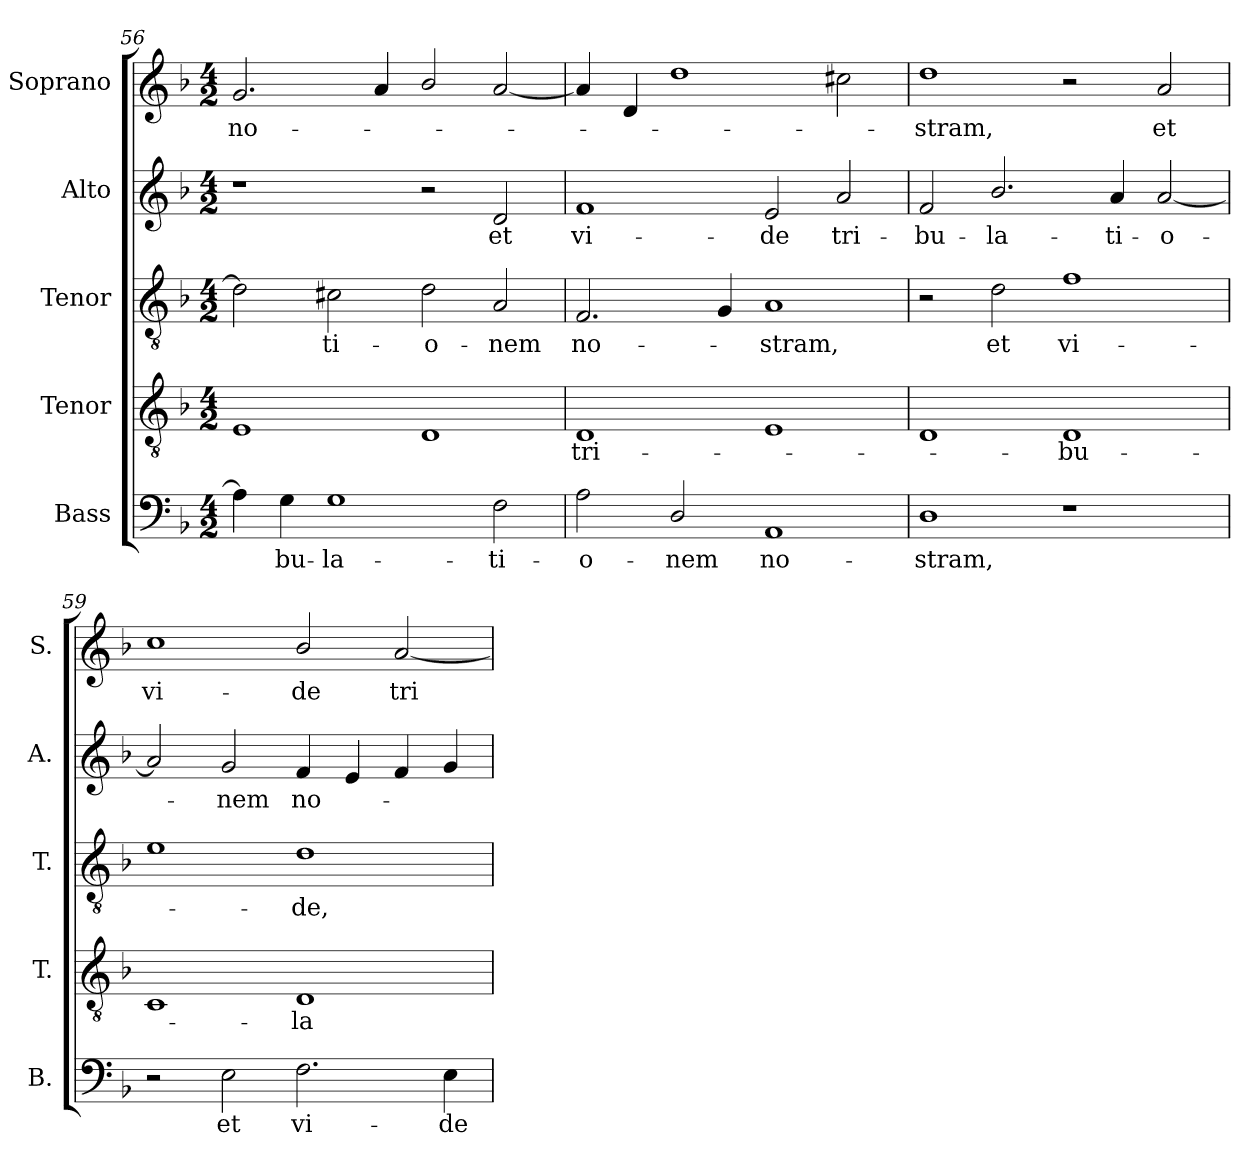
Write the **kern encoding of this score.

**kern	**text	**kern	**text	**kern	**text	**kern	**text	**kern	**text
*part5	*part5	*part4	*part4	*part3	*part3	*part2	*part2	*part1	*part1
*staff5	*staff5	*staff4	*staff4	*staff3	*staff3	*staff2	*staff2	*staff1	*staff1
*I"Bass	*	*I"Tenor	*	*I"Tenor	*	*I"Alto	*	*I"Soprano	*
*I'B.	*	*I'T.	*	*I'T.	*	*I'A.	*	*I'S.	*
*clefF4	*	*clefGv2	*	*clefGv2	*	*clefG2	*	*clefG2	*
*	*	*ITrd7c12	*	*ITrd7c12	*	*	*	*	*
*k[b-]	*	*k[b-]	*	*k[b-]	*	*k[b-]	*	*k[b-]	*
*F:	*	*F:	*	*F:	*	*F:	*	*F:	*
*M4/2	*	*M4/2	*	*M4/2	*	*M4/2	*	*M4/2	*
=56	=56	=56	=56	=56	=56	=56	=56	=56	=56
!	!	!	!	!	!	!	!	!	!LO:LY:b:color=#000000
4Ai\]	.	1EEi	.	2Di\]	.	1r	.	2.gi/	no-
!	!LO:LY:b:color=#000000	!	!	!	!	!	!	!	!
4Gi\	-bu-	.	.	.	.	.	.	.	.
!	!LO:LY:b:color=#000000	!	!	!	!	!	!	!	!
!	!	!	!	!	!LO:LY:b:color=#000000	!	!	!	!
1Gi	-la-	.	.	2C#Xi\	-ti-	.	.	.	.
.	.	.	.	.	.	.	.	4ai/	.
!	!	!	!	!	!LO:LY:b:color=#000000	!	!	!	!
.	.	1DDi	.	2Di\	-o-	2r	.	2b-i/	.
!	!LO:LY:b:color=#000000	!	!	!	!	!	!	!	!
!	!	!	!	!	!LO:LY:b:color=#000000	!	!	!	!
!	!	!	!	!	!	!	!LO:LY:b:color=#000000	!	!
2Fi\	-ti-	.	.	2AAi/	-nem	2di/	et	[2ai/	.
=57	=57	=57	=57	=57	=57	=57	=57	=57	=57
!	!LO:LY:b:color=#000000	!	!	!	!	!	!	!	!
!	!	!	!LO:LY:b:color=#000000	!	!	!	!	!	!
!	!	!	!	!	!LO:LY:b:color=#000000	!	!	!	!
!	!	!	!	!	!	!	!LO:LY:b:color=#000000	!	!
2Ai\	-o-	1DDi	tri-	2.FFi/	no-	1fi	vi-	4ai/]	.
.	.	.	.	.	.	.	.	4di/	.
!	!LO:LY:b:color=#000000	!	!	!	!	!	!	!	!
2Di/	-nem	.	.	.	.	.	.	1ddi	.
.	.	.	.	4GGi/	.	.	.	.	.
!	!LO:LY:b:color=#000000	!	!	!	!	!	!	!	!
!	!	!	!	!	!LO:LY:b:color=#000000	!	!	!	!
!	!	!	!	!	!	!	!LO:LY:b:color=#000000	!	!
1AAi	no-	1EEi	.	1AAi	-stram,	2ei/	-de	.	.
!	!	!	!	!	!	!	!LO:LY:b:color=#000000	!	!
.	.	.	.	.	.	2ai/	tri-	2cc#Xi\	.
=58	=58	=58	=58	=58	=58	=58	=58	=58	=58
!	!LO:LY:b:color=#000000	!	!	!	!	!	!	!	!
!	!	!	!	!	!	!	!LO:LY:b:color=#000000	!	!
!	!	!	!	!	!	!	!	!	!LO:LY:b:color=#000000
1Di	-stram,	1DDi	.	2r	.	2fi/	-bu-	1ddi	-stram,
!	!	!	!	!	!LO:LY:b:color=#000000	!	!	!	!
!	!	!	!	!	!	!	!LO:LY:b:color=#000000	!	!
.	.	.	.	2Di\	et	2.b-i/	-la-	.	.
!	!	!	!LO:LY:b:color=#000000	!	!	!	!	!	!
!	!	!	!	!	!LO:LY:b:color=#000000	!	!	!	!
1r	.	1DDi	-bu-	1Fi	vi-	.	.	2r	.
!	!	!	!	!	!	!	!LO:LY:b:color=#000000	!	!
.	.	.	.	.	.	4ai/	-ti-	.	.
!	!	!	!	!	!	!	!LO:LY:b:color=#000000	!	!
!	!	!	!	!	!	!	!	!	!LO:LY:b:color=#000000
.	.	.	.	.	.	[2ai/	-o-	2ai/	et
=59	=59	=59	=59	=59	=59	=59	=59	=59	=59
!	!	!	!	!	!	!	!	!	!LO:LY:b:color=#000000
2r	.	1CCi	.	1Ei	.	2ai/]	.	1cci	vi-
!	!LO:LY:b:color=#000000	!	!	!	!	!	!	!	!
!	!	!	!	!	!	!	!LO:LY:b:color=#000000	!	!
2Ei\	et	.	.	.	.	2gi/	-nem	.	.
!	!LO:LY:b:color=#000000	!	!	!	!	!	!	!	!
!	!	!	!LO:LY:b:color=#000000	!	!	!	!	!	!
!	!	!	!	!	!LO:LY:b:color=#000000	!	!	!	!
!	!	!	!	!	!	!	!LO:LY:b:color=#000000	!	!
!	!	!	!	!	!	!	!	!	!LO:LY:b:color=#000000
2.Fi\	vi-	1DDi	-la-	1Di	-de,	4fi/	no-	2b-i/	-de
.	.	.	.	.	.	4ei/	.	.	.
!	!	!	!	!	!	!	!	!	!LO:LY:b:color=#000000
.	.	.	.	.	.	4fi/	.	[2ai/	tri-
!	!LO:LY:b:color=#000000	!	!	!	!	!	!	!	!
4Ei\	-de	.	.	.	.	4gi/	.	.	.
=	=	=	=	=	=	=	=	=	=
*-	*-	*-	*-	*-	*-	*-	*-	*-	*-
